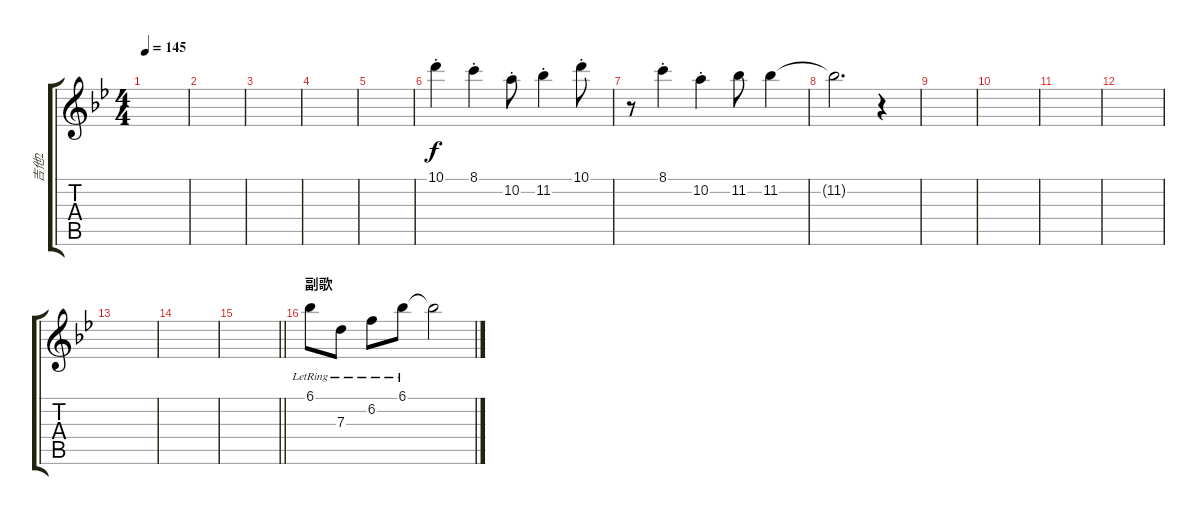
\track ("吉他2" "吉他2") {instrument overdrivenguitar}
\staff {score tabs}
\tuning (E4 B3 G3 D3 A2 E2) {hide}
\ts (4 4)
\tempo 145
\clef g2
\ks bb
|
|
|
|
|
10.1{st}.4 8.1{st}.4 10.2{st}.8 11.2{st}.4 10.1{st}.8 |
r.8 8.1{st}.4 10.2{st}.4 11.2.8 11.2.4 |
11.2{t}.2{d} r.4 |
|
|
|
|
|
|
\barLineRight lightlight
|
\section ("" "副歌")
6.1{lr}.8{volume 11 instrument electricguitarclean} 7.3{lr}.8 6.2{lr}.8 6.1{lr}.8 6.1{t}.2
